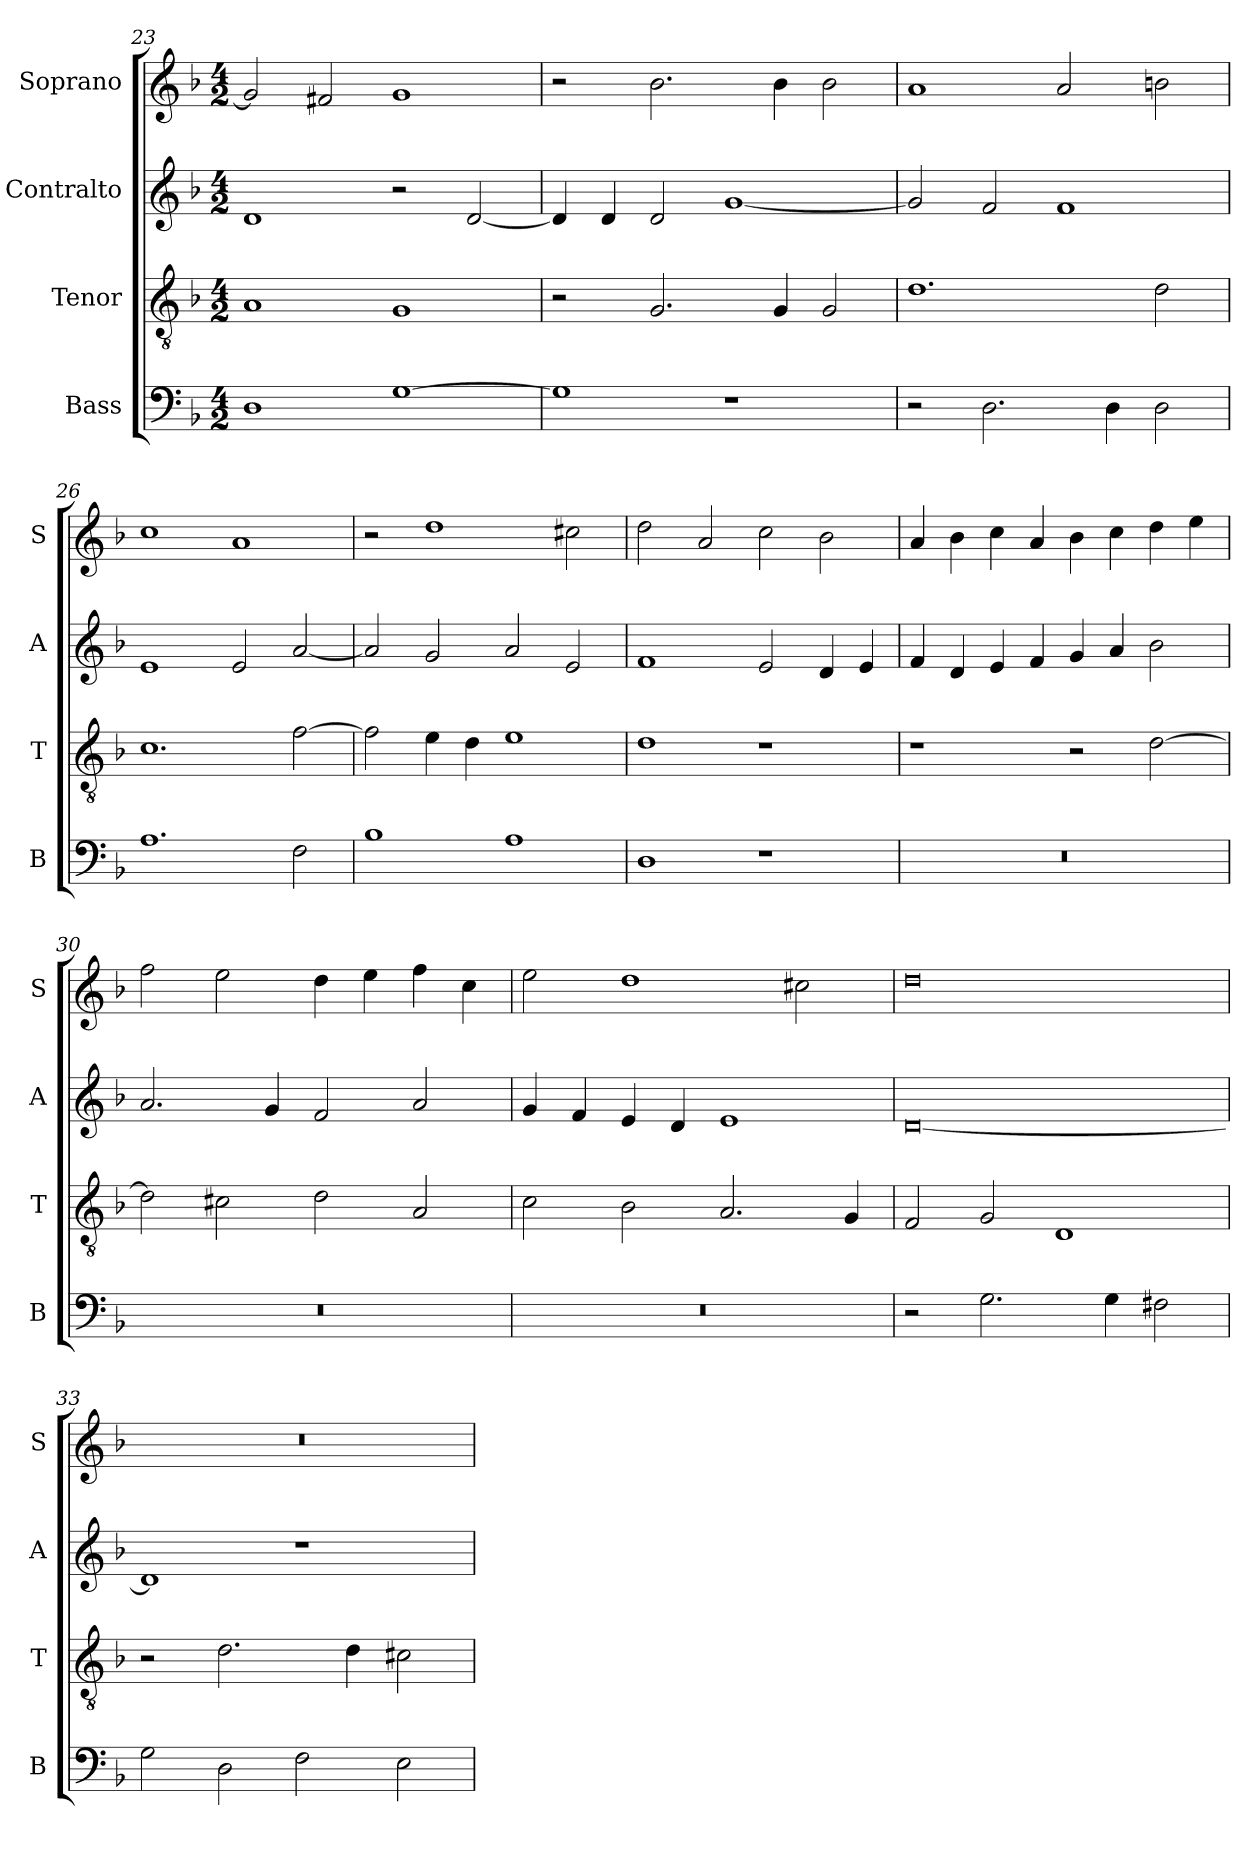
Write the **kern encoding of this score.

**kern	**kern	**kern	**kern
*part4	*part3	*part2	*part1
*staff4	*staff3	*staff2	*staff1
*I"Bass	*I"Tenor	*I"Contralto	*I"Soprano
*I'B	*I'T	*I'A	*I'S
*clefF4	*clefGv2	*clefG2	*clefG2
*k[b-]	*k[b-]	*k[b-]	*k[b-]
*G:dor	*G:dor	*G:dor	*G:dor
*M4/2	*M4/2	*M4/2	*M4/2
=23	=23	=23	=23
1D	1A	1d	2g]
.	.	.	2f#X
[1G	1G	2r	1g
.	.	[2d	.
=24	=24	=24	=24
1G]	2r	4d]	2r
.	.	4d	.
.	2.G	2d	2.b-
1r	.	[1g	.
.	4G	.	4b-
.	2G	.	2b-
=25	=25	=25	=25
2r	1.d	2g]	1a
2.D	.	2f	.
.	.	1f	2a
4D	.	.	.
2D	2d	.	2bn
=26	=26	=26	=26
1.A	1.c	1e	1cc
.	.	2e	1a
2F	[2f	[2a	.
=27	=27	=27	=27
1B-	2f]	2a]	2r
.	4e	2g	1dd
.	4d	.	.
1A	1e	2a	.
.	.	2e	2cc#X
=28	=28	=28	=28
1D	1d	1f	2dd
.	.	.	2a
1r	1r	2e	2cc
.	.	4d	2b-
.	.	4e	.
=29	=29	=29	=29
0r	1r	4f	4a
.	.	4d	4b-
.	.	4e	4cc
.	.	4f	4a
.	2r	4g	4b-
.	.	4a	4cc
.	[2d	2b-	4dd
.	.	.	4ee
=30	=30	=30	=30
0r	2d]	2.a	2ff
.	2c#X	.	2ee
.	.	4g	.
.	2d	2f	4dd
.	.	.	4ee
.	2A	2a	4ff
.	.	.	4cc
=31	=31	=31	=31
0r	2c	4g	2ee
.	.	4f	.
.	2B-	4e	1dd
.	.	4d	.
.	2.A	1e	.
.	.	.	2cc#X
.	4G	.	.
=32	=32	=32	=32
2r	2F	[0d	0dd
2.G	2G	.	.
.	1D	.	.
4G	.	.	.
2F#X	.	.	.
=33	=33	=33	=33
2G	2r	1d]	0r
2D	2.d	.	.
2F	.	1r	.
.	4d	.	.
2E	2c#X	.	.
=	=	=	=
*-	*-	*-	*-
